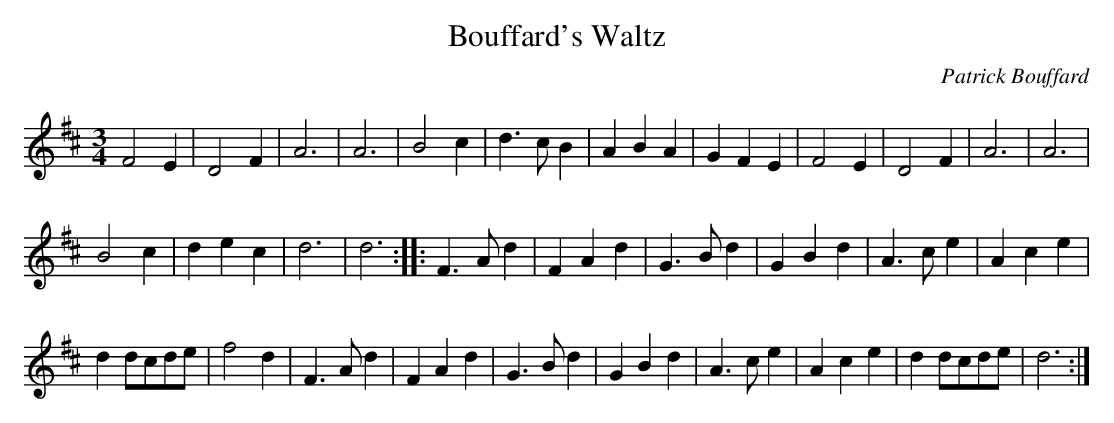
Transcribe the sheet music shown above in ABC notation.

X:1
T:Bouffard's Waltz
M:3/4
L:1/4
C:Patrick Bouffard
K:D
F2E | D2F | A3 | A3 | B2c | d>cB | ABA | GFE | F2E | D2F | A3 | A3 |
B2c | dec | d3 | d3 :: F>Ad | FAd | G>Bd | GBd | A>ce | Ace |
dd/c/d/e/ | f2d | F>Ad | FAd | G>Bd | GBd | A>ce | Ace | dd/c/d/e/ | d3 :|
